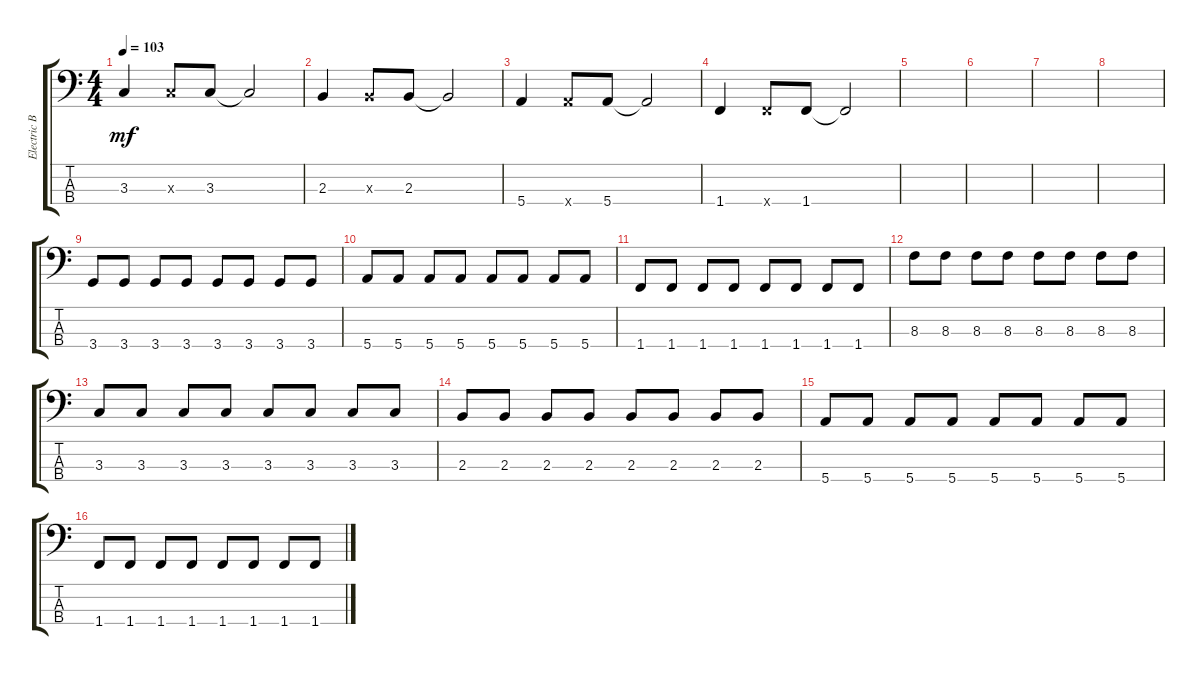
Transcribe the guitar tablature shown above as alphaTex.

\track ("Electric Bass" "Electric B") {instrument electricbassfinger}
\staff {score tabs}
\tuning (G2 D2 A1 E1) {hide}
\ts (4 4)
\tempo 103
\clef f4
\ks c
3.3.4{dy mf} 3.3{x}.8 3.3.8 3.3{t}.2 |
2.3.4 2.3{x}.8 2.3.8 2.3{t}.2 |
5.4.4 5.4{x}.8 5.4.8 5.4{t}.2 |
1.4.4 1.4{x}.8 1.4.8 1.4{t}.2 |
|
|
|
|
3.4.8 3.4.8 3.4.8 3.4.8 3.4.8 3.4.8 3.4.8 3.4.8 |
5.4.8 5.4.8 5.4.8 5.4.8 5.4.8 5.4.8 5.4.8 5.4.8 |
1.4.8 1.4.8 1.4.8 1.4.8 1.4.8 1.4.8 1.4.8 1.4.8 |
8.3.8 8.3.8 8.3.8 8.3.8 8.3.8 8.3.8 8.3.8 8.3.8 |
3.3.8 3.3.8 3.3.8 3.3.8 3.3.8 3.3.8 3.3.8 3.3.8 |
2.3.8 2.3.8 2.3.8 2.3.8 2.3.8 2.3.8 2.3.8 2.3.8 |
5.4.8 5.4.8 5.4.8 5.4.8 5.4.8 5.4.8 5.4.8 5.4.8 |
1.4.8 1.4.8 1.4.8 1.4.8 1.4.8 1.4.8 1.4.8 1.4.8
